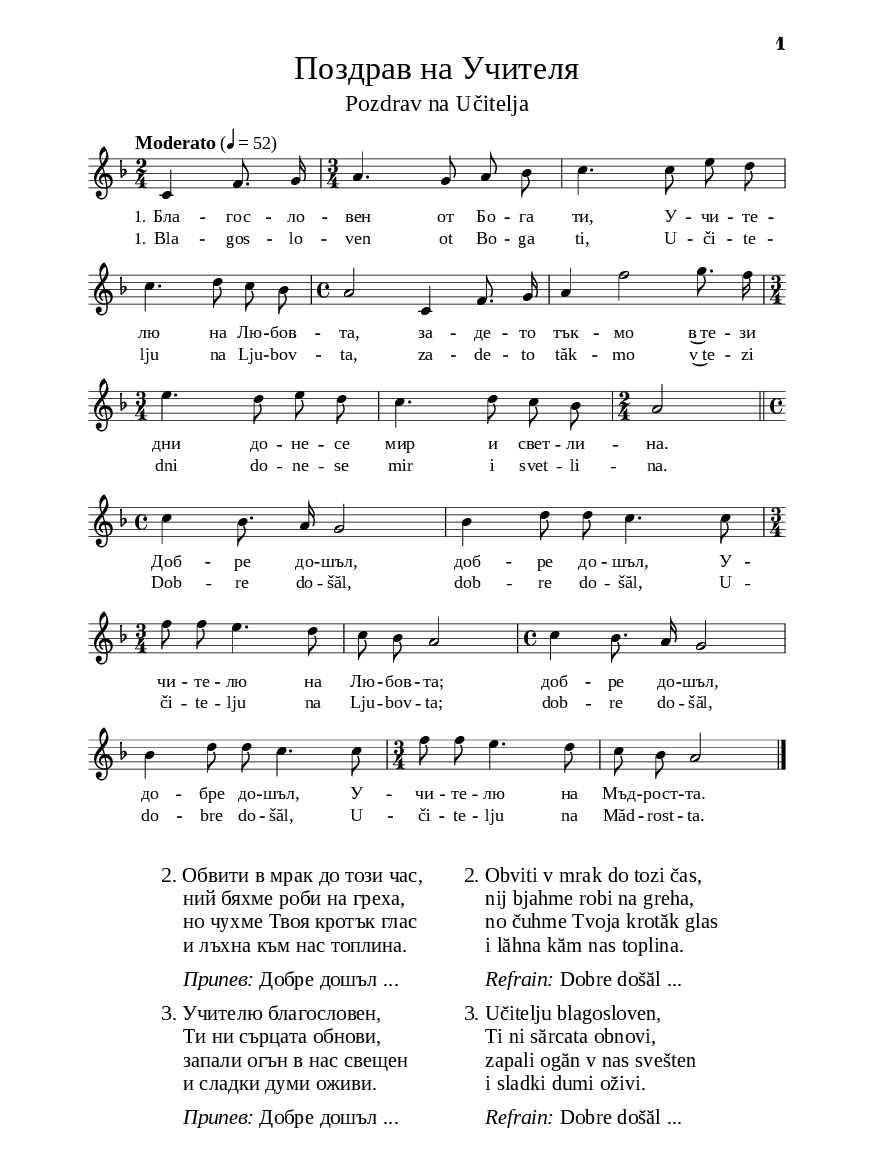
\version "2.24.4"

% include paper part and global functions
\include "include/globals.ily"

\bookpart {
  \label #'ref044
  \tocItem \markup "Поздрав на Учителя – Pozdrav na Učitelja"
  \include "include/bookpart-paper.ily"
  \score {
    \include "include/score-layout.ily"

    \new Voice \absolute  {
      \clef treble
      \key f \major
      \time 2/4
      \tempoFunc "Moderato" 4 "52"
      \autoBeamOff


      c'4 f'8. g'16 | \time 3/4 a'4. g'8 a' bes' | c''4. c''8 e'' d'' | \break

      c''4. d''8 c'' bes'  | \time 4/4  a'2 c'4 f'8. g'16 | a'4 f''2 g''8. f''16  | \break

      \time 3/4  e''4. d''8 e'' d'' | c''4. d''8 c'' bes'  | \time 2/4 a'2 \bar"||" \break  \time 4/4  c''4   bes'8. a'16 g'2|

      bes'4  d''8 d'' c''4. c''8  | \break

      \time 3/4  f''8 f'' e''4.  d''8 | c'' bes' a'2 | \time 4/4 c''4  bes'8. a'16 g'2 \break |

      bes'4 d''8 d'' c''4. c''8 \time 3/4  f''8 f'' e''4. d''8 | c'' bes' a'2 \bar "|."

    }

    \addlyrics {
      \set stanza = "1." Бла -- гос -- ло -- вен от Бо -- га ти, У -- чи -- те --
      лю на Лю -- бов -- та, за -- де -- то тък -- мо
      в~те -- зи дни до -- не -- се мир и свет -- ли -- на.
      Доб -- ре до -- шъл, доб -- ре до -- шъл,
      У -- чи -- те -- лю на Лю -- бов -- та; доб --
      ре до -- шъл, до -- бре до -- шъл, У -- чи --
      те -- лю на Мъд -- рост -- та.
    }


    \addlyrics {
     \set stanza = "1." Bla -- gos -- lo -- ven ot Bo -- ga ti, U -- či -- te --
      lju na Lju -- bov -- ta, za -- de -- to tăk -- mo
      v~te -- zi dni do -- ne -- se mir i svet -- li -- na.
      Dob -- re do -- šăl, dob -- re do -- šăl,
      U -- či -- te -- lju na Lju -- bov -- ta; dob --
      re do -- šăl, do -- bre do -- šăl, U -- či --
      te -- lju na Măd -- rost -- ta.
    }


    \header {
      title = \titleFunc "Поздрав на Учителя" "Pozdrav na Učitelja"
    }

    \midi{}

  } % score

  \markup \empty-two

  \markup \abs-fontsize #10 {
    \hspace #10
    \override #`(baseline-skip . ,bgCoupletBaselineSkip)
    \column {
      \line { 2. Обвити в мрак до този час, }
      \line { "   " ний бяхме роби на греха, }

      \line { "   " но чухме Твоя кротък глас }

      \line { "   " и лъхна към нас топлина. }
      \vspace #0.5

      \line { "   " \italic{Припев: } Добре дошъл ... }
      \vspace #0.5

      \line { 3. Учителю благословен, }

      \line { "   " Ти ни сърцата обнови, }

      \line { "   " запали огън в нас свещен }

      \line { "   " и сладки думи оживи. }

      \vspace #0.5

      \line { "   " \italic{Припев:} Добре дошъл ... }

    }

    \hspace #5
    \override #`(baseline-skip . ,bgCoupletBaselineSkip)
    \column {
      \line { 2. Obviti v mrak do tozi čas, }
      \line { "   " nij bjahme robi na greha, }

      \line { "   " no čuhme Tvoja krotăk glas }

      \line { "   " i lăhna kăm nas toplina. }
      \vspace #0.5

      \line { "   " \italic{Refrain: } Dobre došăl ... }
      \vspace #0.5

      \line { 3. Učitelju blagosloven, }

      \line { "   " Ti ni sărcata obnovi, }

      \line { "   " zapali ogăn v nas svešten }

      \line { "   " i sladki dumi oživi. }

      \vspace #0.5

      \line { "   " \italic{Refrain:} Dobre došăl ... }
    } %column
  } % markup
  \pageBreak

  \markup \fontsize #bgCoupletFontSize {
    \hspace #10
    \override #`(baseline-skip . ,bgCoupletBaselineSkip)
    \column {

      \line { 4. Учителю, наш скъпи гост, }

      \line { "   " привет от нас Ти приеми; }

      \line { "   " със радост ний готови сме }

      \line { "   " да жертваме живота свой. }

      \vspace #0.5

      \line { "   " \italic{Припев:} Добре дошъл ... }
    }

    \hspace #5
    \override #`(baseline-skip . ,bgCoupletBaselineSkip)
    \column {
      \line { 4. Učitelju, naš skăpi gost, }

      \line { "   " privet ot nas Ti priemi; }

      \line { "   " săs radost nij gotovi sme }

      \line { "   " da žertvame života svoj. }

      \vspace #0.5

      \line { "   " \italic{Refrain:} Dobre došăl ... }
    } %column
  } % markup

  \markup \vspace #3

  % include foreign translation(s) of the song
  \version "2.24.4"

\markup \fill-line { \fontsize #deTitleFontSize "Gruß an den Meister" }
\markup \null
\markup \null
\markup \abs-fontsize #10 {
  \fill-line {
  \override #`(baseline-skip . ,deCoupletBaselineSkip)

  \column {

    \line { 1. Gesegnet bist du von Gott, }

    \line { "   " oh Meister der Liebe, }

    \line { "   " denn gerade in diesen Tagen}

    \line { "   " hast du Frieden und Licht gebracht.}
     \vspace #0.5

    \line { "   " \italic { Refrain:}  }

    \line { "   " Sei willkommen, sei willkommen,}

    \line { "   " Meister der Liebe; }

    \line { "   " sei willkommen, sei willkommen, }

    \line { "   " Meister der Weisheit!}
     \vspace #0.5

    \line { 2. Bis zu dieser Stunde von Dunkelheit eingehüllt, }

    \line { "   " waren wir Sklaven der Sünde,}

    \line { "   " aber wir haben deine sanfte Stimme gehört, }

    \line { "   " und Wärme hauchte uns an.}
     \vspace #0.5

    \line { "   " \italic { Refrain ...}  }
     \vspace #0.5

    \line { 3. Gesegneter Meister,}

    \line { "   " du hast unsere Herzen erneuert, }

    \line { "   " du hast in uns ein heiliges Feuer entfacht}

    \line { "   " und die süßen Worte zum Leben erweckt.}
    \vspace #0.5

    \line { "   " \italic { Refrain ...}  }
     \vspace #0.5


    \line { 4. Meister, unser geschätzter Gast, }

    \line { "   " empfange unseren Gruß; }

    \line { "   " mit Freude sind wir bereit, }

    \line { "   " unser Leben zu opfern.}

  }
  }
}


} % bookpart
